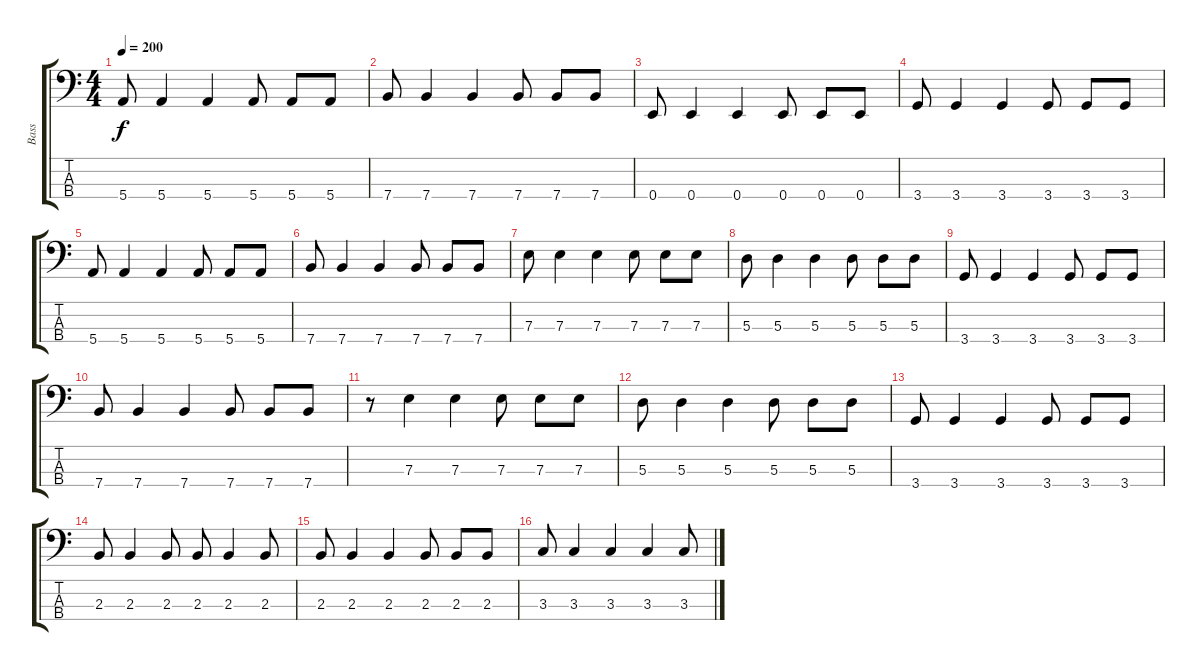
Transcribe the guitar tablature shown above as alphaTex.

\track ("Bass" "Bass") {instrument electricbasspick}
\staff {score tabs}
\tuning (G2 D2 A1 E1) {hide}
\ts (4 4)
\tempo 200
\clef f4
\ks c
5.4.8{dy f} 5.4.4 5.4.4 5.4.8 5.4.8 5.4.8 |
7.4.8 7.4.4 7.4.4 7.4.8 7.4.8 7.4.8 |
0.4.8 0.4.4 0.4.4 0.4.8 0.4.8 0.4.8 |
3.4.8 3.4.4 3.4.4 3.4.8 3.4.8 3.4.8 |
5.4.8 5.4.4 5.4.4 5.4.8 5.4.8 5.4.8 |
7.4.8 7.4.4 7.4.4 7.4.8 7.4.8 7.4.8 |
7.3.8 7.3.4 7.3.4 7.3.8 7.3.8 7.3.8 |
5.3.8 5.3.4 5.3.4 5.3.8 5.3.8 5.3.8 |
3.4.8 3.4.4 3.4.4 3.4.8 3.4.8 3.4.8 |
7.4.8 7.4.4 7.4.4 7.4.8 7.4.8 7.4.8 |
r.8 7.3.4 7.3.4 7.3.8 7.3.8 7.3.8 |
5.3.8 5.3.4 5.3.4 5.3.8 5.3.8 5.3.8 |
3.4.8 3.4.4 3.4.4 3.4.8 3.4.8 3.4.8 |
2.3.8 2.3.4 2.3.8 2.3.8 2.3.4 2.3.8 |
2.3.8 2.3.4 2.3.4 2.3.8 2.3.8 2.3.8 |
3.3.8 3.3.4 3.3.4 3.3.4 3.3.8
